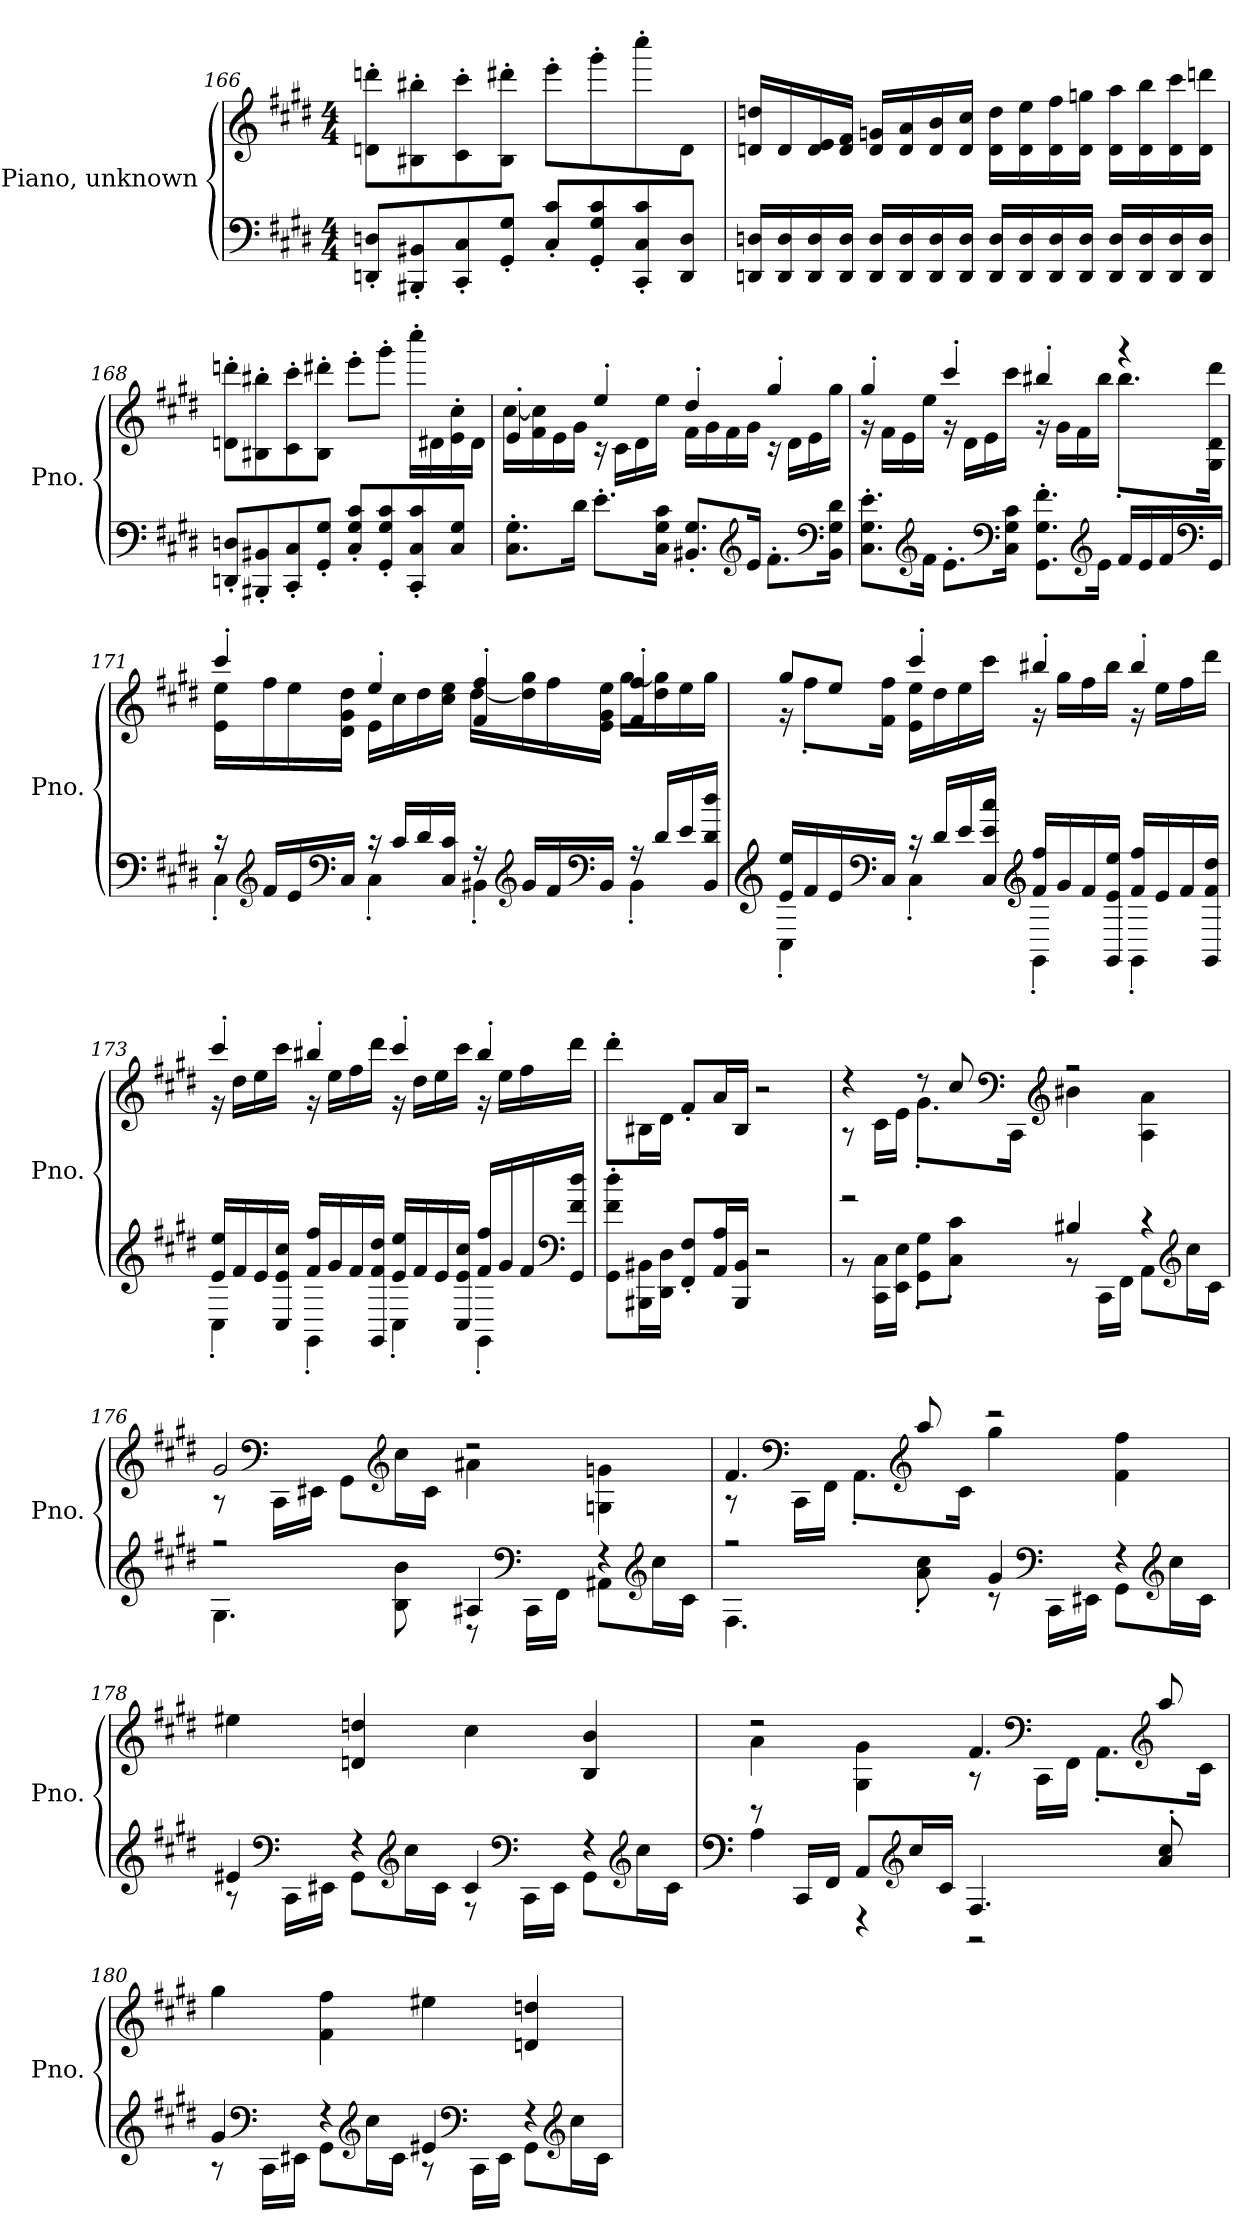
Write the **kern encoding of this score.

**kern	**kern
*part1	*part1
*staff2	*staff1
*I"Piano, unknown	*
*I'Pno.	*
*clefF4	*clefG2
*k[f#c#g#d#]	*k[f#c#g#d#]
*M4/4	*M4/4
=166	=166
8DDn/' 8Dn/'L	8dn\' 8dddn\'L
8BBB#X/' 8BB#X/'	8B#X\' 8bb#X\'
8CC#/' 8C#/'	8c#\' 8ccc#\'
8GG#/' 8G#/'J	8B#\' 8ddd#X\'J
8C#/' 8c#/'L	8eee'\L
8GG#/' 8G#/' 8c#/'	8ggg#'\
8CC#/' 8C#/' 8c#/'	8cccc#'\
8DD/ 8D/J	8d\J
!!LO:LB:g=z
=167	=167
16DDn/ 16Dn/LL	16dn/ 16ddn/LL
16DD/ 16D/	16d/
16DD/ 16D/	16d/ 16e/
16DD/ 16D/JJ	16d/ 16f#/JJ
16DD/ 16D/LL	16d/ 16gn/LL
16DD/ 16D/	16d/ 16a/
16DD/ 16D/	16d/ 16b/
16DD/ 16D/JJ	16d/ 16cc#/JJ
16DD/ 16D/LL	16d\ 16dd\LL
16DD/ 16D/	16d\ 16ee\
16DD/ 16D/	16d\ 16ff#\
16DD/ 16D/JJ	16d\ 16ggn\JJ
16DD/ 16D/LL	16d\ 16aa\LL
16DD/ 16D/	16d\ 16bb\
16DD/ 16D/	16d\ 16ccc#\
16DD/ 16D/JJ	16d\ 16dddn\JJ
=168	=168
8DDn/' 8Dn/'L	8dn\' 8dddn\'L
8BBB#X/' 8BB#X/'	8B#X\' 8bb#X\'
8CC#/' 8C#/'	8c#\' 8ccc#\'
8GG#/' 8G#/'J	8B#\' 8ddd#X\'J
8C#/' 8G#/' 8c#/'L	8eee'\L
8GG#/' 8G#/' 8c#/'	8ggg#'\J
8CC#/' 8C#/' 8c#/'	16cccc#'\LL
.	16d#X\
8C#/ 8G#/J	16e\' 16cc#\'
.	16d#\JJ
!!LO:LB:g=z
=169	=169
*	*^
8.C#\' 8.G#\'L	4e'/	[16cc#\LL
.	.	16f#\ 16cc#\]
.	.	16e\
16d#\Jk	.	16g#\JJ
8.e'\L	4ee'/	16r
.	.	16c#\LL
.	.	16d#\
16C#\ 16G#\ 16c#\Jk	.	16ee\JJ
8.BB#X/' 8.G#/'L	4dd#'/	16f#\LL
.	.	16g#\
.	.	16f#\
*clefG2	*	*
16e/Jk	.	16g#\JJ
8.f#'\L	4gg#'/	16r
.	.	16d#\LL
.	.	16e\
*clefF4	*	*
16BB#\ 16G#\ 16d#\Jk	.	16gg#\JJ
=170	=170	=170
8.C#\' 8.G#\' 8.e\'L	4gg#'/	16r
.	.	16f#\LL
.	.	16e\
*clefG2	*	*
16f#\Jk	.	16ee\JJ
8.e'\L	4ccc#'/	16r
.	.	16d#\LL
.	.	16e\
*clefF4	*	*
16C#\ 16G#\ 16c#\Jk	.	16ccc#\JJ
8.GG#\' 8.G#\' 8.f#\'L	4bb#X'/	16r
.	.	16g#\LL
.	.	16f#\
*clefG2	*	*
16e\Jk	.	16bb#\JJ
16f#/LL	4r	8.bb#'\L
16e/	.	.
16f#/	.	.
*clefF4	*	*
16GG#/JJ	.	16G#\ 16d#\ 16ddd#\Jk
!!LO:LB:g=z	!!
=171	=171	=171
*^	*	*
16r	4C#'\	4ccc#'/	16e\ 16ee\LL
*clefG2	*	*	*
16f#/LL	.	.	16ff#\
16e/	.	.	16ee\
*clefF4	*	*	*
16C#/JJ	.	.	16d#\ 16g#\ 16dd#\JJ
16r	4C#'\	4ee'/	16e\LL
16c#/LL	.	.	16cc#\
16d#/	.	.	16dd#\
16C#/ 16c#/JJ	.	.	16cc#\ 16ee\JJ
16r	4BB#X'\	4f#/' 4ff#/'	[16dd#\LL
*clefG2	*	*	*
16g#/LL	.	.	16dd#\] 16gg#\
16f#/	.	.	16ff#\
*clefF4	*	*	*
16BB#/JJ	.	.	16e\ 16g#\ 16ee\JJ
16r	4BB#'\	4f#/' 4ff#/'	[16gg#\LL
16d#/LL	.	.	16dd#\ 16gg#\]
16e/	.	.	16ee\
16BB#/ 16d#/ 16dd#/JJ	.	.	16gg#\JJ
!!LO:PB:g=z	!!
=172	=172	=172	=172
*clefG2	*	*	*
16e/ 16ee/LL	4C#'\	8gg#/L	16r
16f#/	.	.	8ff#'\L
16e/	.	8ee/J	.
*clefF4	*	*	*
16C#/JJ	.	.	16f#\ 16ff#\Jk
16r	4C#'\	4ccc#'/	16e\ 16ee\LL
16d#/LL	.	.	16dd#\
16e/	.	.	16ee\
16C#/ 16e/ 16cc#/JJ	.	.	16ccc#\JJ
*clefG2	*	*	*
16f#/ 16ff#/LL	4GG#'\	4bb#X'/	16r
16g#/	.	.	16gg#\LL
16f#/	.	.	16ff#\
16GG#/ 16e/ 16ee/JJ	.	.	16bb#\JJ
16f#/ 16ff#/LL	4GG#'\	4bb#'/	16r
16e/	.	.	16ee\LL
16f#/	.	.	16ff#\
16GG#/ 16f#/ 16dd#/JJ	.	.	16ddd#\JJ
=173	=173	=173	=173
16e/ 16ee/LL	4C#'\	4ccc#'/	16r
16f#/	.	.	16dd#\LL
16e/	.	.	16ee\
16C#/ 16e/ 16cc#/JJ	.	.	16ccc#\JJ
16f#/ 16ff#/LL	4GG#'\	4bb#X'/	16r
16g#/	.	.	16ee\LL
16f#/	.	.	16ff#\
16GG#/ 16f#/ 16dd#/JJ	.	.	16ddd#\JJ
16e/ 16ee/LL	4C#'\	4ccc#'/	16r
16f#/	.	.	16dd#\LL
16e/	.	.	16ee\
16C#/ 16e/ 16cc#/JJ	.	.	16ccc#\JJ
16f#/ 16ff#/LL	4GG#'\	4bb#'/	16r
16g#/	.	.	16ee\LL
16f#/	.	.	16ff#\
*clefF4	*	*	*
16GG#/ 16f#/ 16dd#/JJ	.	.	16ddd#\JJ
*v	*v	*	*
*	*v	*v
!!LO:LB:g=z
=174	=174
8GG#\' 8f#\' 8dd#\'L	8ddd#'\L
16BBB#X\ 16BB#X\L	16B#X\L
16DD#\ 16D#\JJ	16d#\JJ
8FF#/' 8F#/'L	8f#'/L
16AA/ 16A/L	16a/L
16BBB#/ 16BB#/JJ	16B#/JJ
2r	2r
=175	=175
*^	*^
2r	8r	4r	8r
.	16CC#\ 16C#\LL	.	16c#\LL
.	16EE\ 16E\JJ	.	16e\JJ
.	8GG#\' 8G#\'L	8r	8.g#'\L
.	8C#\' 8c#\'J	8cc#/	.
*	*	*clefF4	*
.	.	.	16CC#\Jk
*	*	*clefG2	*
4B#X/	8r	2r	4b#X\
.	16CC#\LL	.	.
.	16FF#\JJ	.	.
4r	8AA\L	.	4A\ 4a\
*clefG2	*	*	*
.	16cc#\L	.	.
.	16c#\JJ	.	.
!!LO:LB:g=z	!!
=176	=176	=176	=176
2r	4.G#\	2g#/	8r
*	*	*clefF4	*
.	.	.	16CC#\LL
.	.	.	16EE#X\JJ
.	.	.	8GG#\L
*	*	*clefG2	*
.	8B\ 8b\	.	16cc#\L
.	.	.	16c#\JJ
4A#X/	8r	2r	4a#X\
*clefF4	*	*	*
.	16CC#\LL	.	.
.	16FF#\JJ	.	.
4r	8AA#X\L	.	4Gn\ 4gn\
*clefG2	*	*	*
.	16cc#\L	.	.
.	16c#\JJ	.	.
=177	=177	=177	=177
2r	4.F#\	4.f#/	8r
*	*	*clefF4	*
.	.	.	16CC#\LL
.	.	.	16FF#\JJ
.	.	.	8.AA'\L
*	*	*clefG2	*
.	8a\' 8cc#\'	8aa/	.
.	.	.	16c#\Jk
4g#/	8r	2r	4gg#\
*clefF4	*	*	*
.	16CC#\LL	.	.
.	16EE#X\JJ	.	.
4r	8GG#\L	.	4f#\ 4ff#\
*clefG2	*	*	*
.	16cc#\L	.	.
.	16c#\JJ	.	.
*	*	*v	*v
!!LO:LB:g=z
=178	=178	=178
4e#X/	8r	4ee#X\
*clefF4	*	*
.	16CC#\LL	.
.	16EE#X\JJ	.
4r	8GG#\L	4dn/ 4ddn/
*clefG2	*	*
.	16cc#\L	.
.	16c#\JJ	.
4c#/	8r	4cc#\
*clefF4	*	*
.	16CC#\LL	.
.	16EE#\JJ	.
4r	8GG#\L	4B/ 4b/
*clefG2	*	*
.	16cc#\L	.
.	16c#\JJ	.
=179	=179	=179
*clefF4	*	*
*	*	*^
8r	4A\	2r	4a\
16CC#/LL	.	.	.
16FF#/JJ	.	.	.
8AA/L	4r	.	4G#\ 4g#\
*clefG2	*	*	*
16cc#/L	.	.	.
16c#/JJ	.	.	.
4.F#/	2r	4.f#/	8r
*	*	*clefF4	*
.	.	.	16CC#\LL
.	.	.	16FF#\JJ
.	.	.	8.AA'\L
*	*	*clefG2	*
8a/' 8cc#/'	.	8aa/	.
.	.	.	16c#\Jk
*	*	*v	*v
!!LO:LB:g=z
=180	=180	=180
4g#/	8r	4gg#\
*clefF4	*	*
.	16CC#\LL	.
.	16EE#X\JJ	.
4r	8GG#\L	4f#\ 4ff#\
*clefG2	*	*
.	16cc#\L	.
.	16c#\JJ	.
4e#X/	8r	4ee#X\
*clefF4	*	*
.	16CC#\LL	.
.	16EE#\JJ	.
4r	8GG#\L	4dn/ 4ddn/
*clefG2	*	*
.	16cc#\L	.
.	16c#\JJ	.
*v	*v	*
=	=
*-	*-
